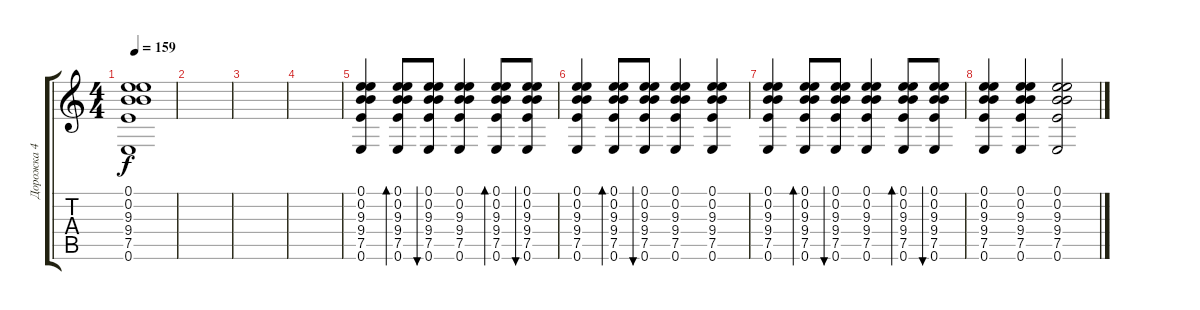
\track ("Дорожка 4" "Дорожка 4") {instrument distortionguitar}
\staff {score tabs}
\tuning (E4 B3 G3 D3 A2 E2) {hide}
\ts (4 4)
\tempo 159
\clef g2
\ks c
(0.1{t} 0.2{t} 9.3{t} 9.4{t} 7.5{t} 0.6{t}).1{dy f volume 5} |
|
|
|
(0.1 0.2 9.3 9.4 7.5 0.6).4 (0.1 0.2 9.3 9.4 7.5 0.6).8{bd 60} (0.1 0.2 9.3 9.4 7.5 0.6).8{bu 60} (0.1 0.2 9.3 9.4 7.5 0.6).4 (0.1 0.2 9.3 9.4 7.5 0.6).8{bd 60} (0.1 0.2 9.3 9.4 7.5 0.6).8{bu 60} |
(0.1 0.2 9.3 9.4 7.5 0.6).4 (0.1 0.2 9.3 9.4 7.5 0.6).8{bd 60} (0.1 0.2 9.3 9.4 7.5 0.6).8{bu 60} (0.1 0.2 9.3 9.4 7.5 0.6).4 (0.1 0.2 9.3 9.4 7.5 0.6).4 |
(0.1 0.2 9.3 9.4 7.5 0.6).4 (0.1 0.2 9.3 9.4 7.5 0.6).8{bd 60} (0.1 0.2 9.3 9.4 7.5 0.6).8{bu 60} (0.1 0.2 9.3 9.4 7.5 0.6).4 (0.1 0.2 9.3 9.4 7.5 0.6).8{bd 60} (0.1 0.2 9.3 9.4 7.5 0.6).8{bu 60} |
(0.1 0.2 9.3 9.4 7.5 0.6).4 (0.1 0.2 9.3 9.4 7.5 0.6).4 (0.1 0.2 9.3 9.4 7.5 0.6).2
